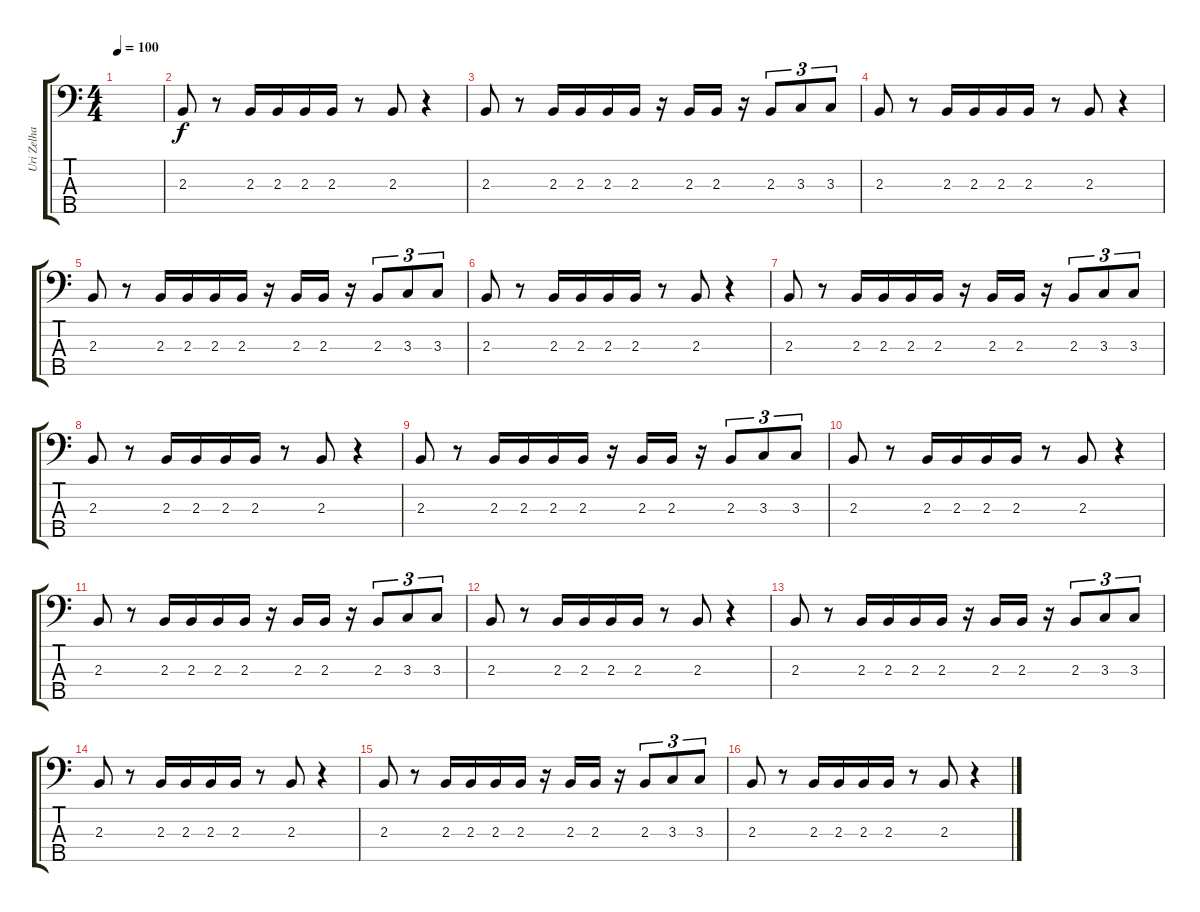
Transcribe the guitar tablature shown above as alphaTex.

\track ("Uri Zelha" "Uri Zelha") {instrument electricbasspick}
\staff {score tabs}
\tuning (G2 D2 A1 E1 B0) {hide}
\ts (4 4)
\tempo 100
\clef f4
\ks c
|
2.3.8 r.8 2.3.16 2.3.16 2.3.16 2.3.16 r.8 2.3.8 r.4 |
2.3.8 r.8 2.3.16 2.3.16 2.3.16 2.3.16 r.16 2.3.16 2.3.16 r.16 2.3.8{tu (3 2)} 3.3.8{tu (3 2)} 3.3.8{tu (3 2)} |
2.3.8 r.8 2.3.16 2.3.16 2.3.16 2.3.16 r.8 2.3.8 r.4 |
2.3.8 r.8 2.3.16 2.3.16 2.3.16 2.3.16 r.16 2.3.16 2.3.16 r.16 2.3.8{tu (3 2)} 3.3.8{tu (3 2)} 3.3.8{tu (3 2)} |
2.3.8 r.8 2.3.16 2.3.16 2.3.16 2.3.16 r.8 2.3.8 r.4 |
2.3.8 r.8 2.3.16 2.3.16 2.3.16 2.3.16 r.16 2.3.16 2.3.16 r.16 2.3.8{tu (3 2)} 3.3.8{tu (3 2)} 3.3.8{tu (3 2)} |
2.3.8 r.8 2.3.16 2.3.16 2.3.16 2.3.16 r.8 2.3.8 r.4 |
2.3.8 r.8 2.3.16 2.3.16 2.3.16 2.3.16 r.16 2.3.16 2.3.16 r.16 2.3.8{tu (3 2)} 3.3.8{tu (3 2)} 3.3.8{tu (3 2)} |
2.3.8 r.8 2.3.16 2.3.16 2.3.16 2.3.16 r.8 2.3.8 r.4 |
2.3.8 r.8 2.3.16 2.3.16 2.3.16 2.3.16 r.16 2.3.16 2.3.16 r.16 2.3.8{tu (3 2)} 3.3.8{tu (3 2)} 3.3.8{tu (3 2)} |
2.3.8 r.8 2.3.16 2.3.16 2.3.16 2.3.16 r.8 2.3.8 r.4 |
2.3.8 r.8 2.3.16 2.3.16 2.3.16 2.3.16 r.16 2.3.16 2.3.16 r.16 2.3.8{tu (3 2)} 3.3.8{tu (3 2)} 3.3.8{tu (3 2)} |
2.3.8 r.8 2.3.16 2.3.16 2.3.16 2.3.16 r.8 2.3.8 r.4 |
2.3.8 r.8 2.3.16 2.3.16 2.3.16 2.3.16 r.16 2.3.16 2.3.16 r.16 2.3.8{tu (3 2)} 3.3.8{tu (3 2)} 3.3.8{tu (3 2)} |
2.3.8 r.8 2.3.16 2.3.16 2.3.16 2.3.16 r.8 2.3.8 r.4
